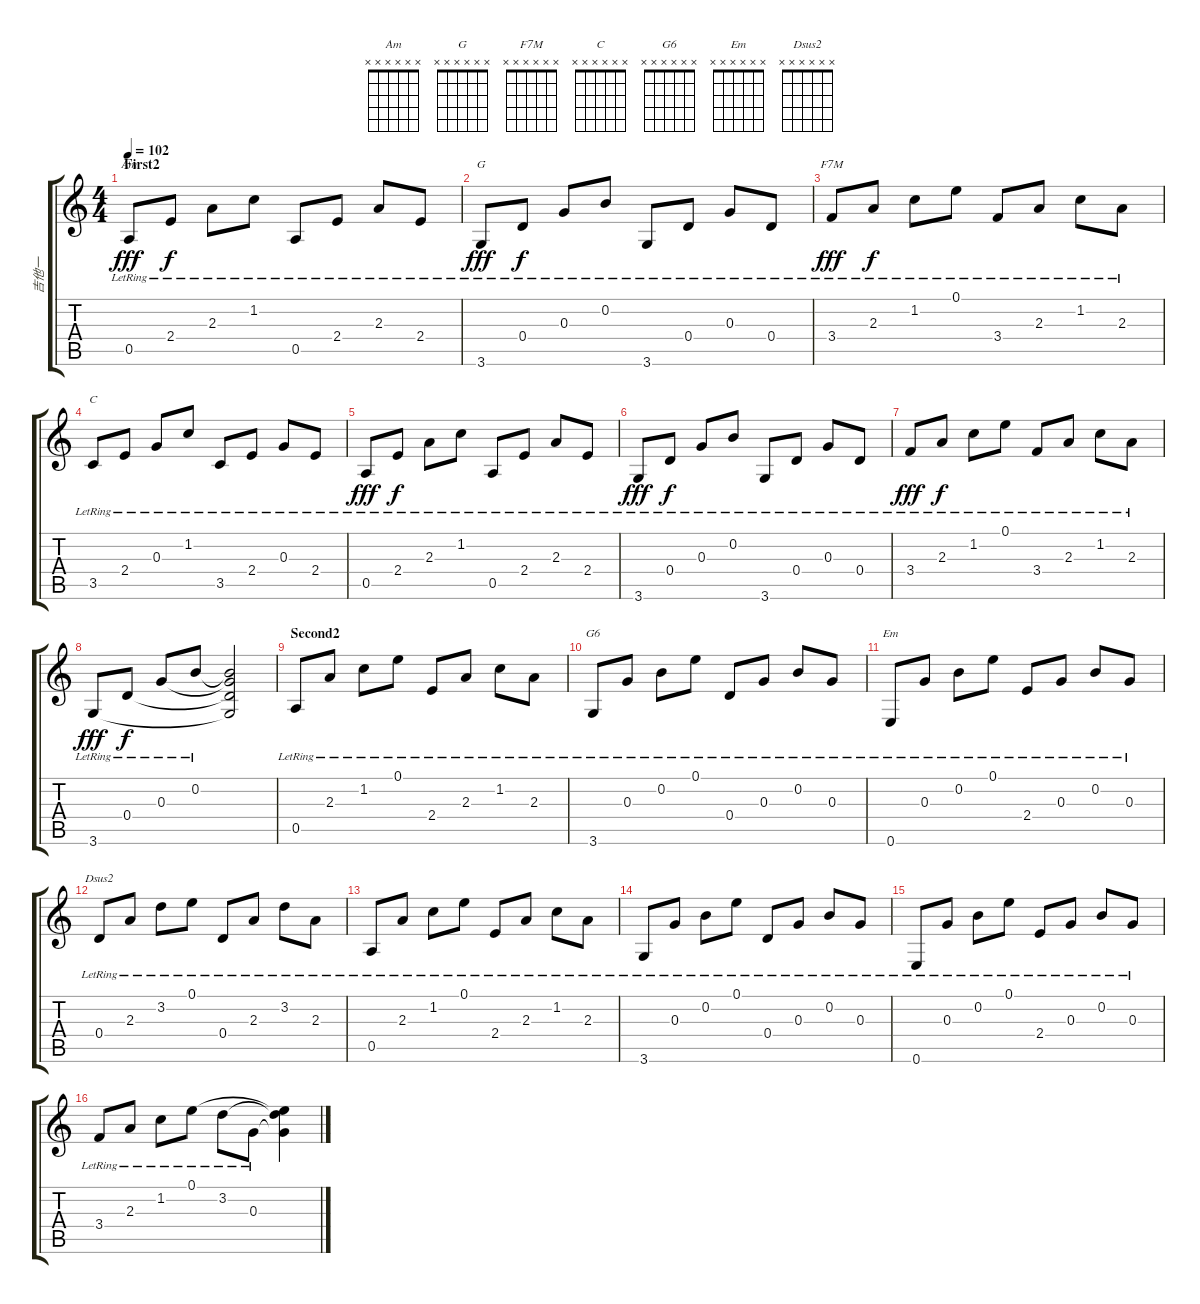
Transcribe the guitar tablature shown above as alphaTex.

\track ("吉他一" "吉他一") {instrument acousticguitarsteel}
\staff {score tabs}
\tuning (E4 B3 G3 D3 A2 E2) {hide}
\chord ("Am" x x x x x x) {firstfret 0}
\chord ("G" x x x x x x) {firstfret 0}
\chord ("F7M" x x x x x x) {firstfret 0}
\chord ("C" x x x x x x) {firstfret 0}
\chord ("G6" x x x x x x) {firstfret 0}
\chord ("Em" x x x x x x) {firstfret 0}
\chord ("Dsus2" x x x x x x) {firstfret 0}
\ts (4 4)
\section ("" "First2")
\tempo 102
\clef g2
\ks c
0.5{lr}.8{ch "Am" dy fff} 2.4{lr}.8{dy f} 2.3{lr}.8 1.2{lr}.8 0.5{lr}.8 2.4{lr}.8 2.3{lr}.8 2.4{lr}.8 |
3.6{lr}.8{ch "G" dy fff} 0.4{lr}.8{dy f} 0.3{lr}.8 0.2{lr}.8 3.6{lr}.8 0.4{lr}.8 0.3{lr}.8 0.4{lr}.8 |
3.4{lr}.8{ch "F7M" dy fff} 2.3{lr}.8{dy f} 1.2{lr}.8 0.1{lr}.8 3.4{lr}.8 2.3{lr}.8 1.2{lr}.8 2.3{lr}.8 |
3.5{lr}.8{ch "C"} 2.4{lr}.8 0.3{lr}.8 1.2{lr}.8 3.5{lr}.8 2.4{lr}.8 0.3{lr}.8 2.4{lr}.8 |
0.5{lr}.8{dy fff} 2.4{lr}.8{dy f} 2.3{lr}.8 1.2{lr}.8 0.5{lr}.8 2.4{lr}.8 2.3{lr}.8 2.4{lr}.8 |
3.6{lr}.8{dy fff} 0.4{lr}.8{dy f} 0.3{lr}.8 0.2{lr}.8 3.6{lr}.8 0.4{lr}.8 0.3{lr}.8 0.4{lr}.8 |
3.4{lr}.8{dy fff} 2.3{lr}.8{dy f} 1.2{lr}.8 0.1{lr}.8 3.4{lr}.8 2.3{lr}.8 1.2{lr}.8 2.3{lr}.8 |
3.6{lr}.8{dy fff} 0.4{lr}.8{dy f} 0.3{lr}.8 0.2{lr}.8 (0.2{t} 0.3{t} 0.4{t} 3.6{t}).2 |
\section ("" "Second2")
0.5{lr}.8 2.3{lr}.8 1.2{lr}.8 0.1{lr}.8 2.4{lr}.8 2.3{lr}.8 1.2{lr}.8 2.3{lr}.8 |
3.6{lr}.8{ch "G6"} 0.3{lr}.8 0.2{lr}.8 0.1{lr}.8 0.4{lr}.8 0.3{lr}.8 0.2{lr}.8 0.3{lr}.8 |
0.6{lr}.8{ch "Em"} 0.3{lr}.8 0.2{lr}.8 0.1{lr}.8 2.4{lr}.8 0.3{lr}.8 0.2{lr}.8 0.3{lr}.8 |
0.4{lr}.8{ch "Dsus2"} 2.3{lr}.8 3.2{lr}.8 0.1{lr}.8 0.4{lr}.8 2.3{lr}.8 3.2{lr}.8 2.3{lr}.8 |
0.5{lr}.8 2.3{lr}.8 1.2{lr}.8 0.1{lr}.8 2.4{lr}.8 2.3{lr}.8 1.2{lr}.8 2.3{lr}.8 |
3.6{lr}.8 0.3{lr}.8 0.2{lr}.8 0.1{lr}.8 0.4{lr}.8 0.3{lr}.8 0.2{lr}.8 0.3{lr}.8 |
0.6{lr}.8 0.3{lr}.8 0.2{lr}.8 0.1{lr}.8 2.4{lr}.8 0.3{lr}.8 0.2{lr}.8 0.3{lr}.8 |
3.4{lr}.8 2.3{lr}.8 1.2{lr}.8 0.1{lr}.8 3.2{lr}.8 0.3{lr}.8 (0.1{t} 3.2{t} 0.3{t}).4
